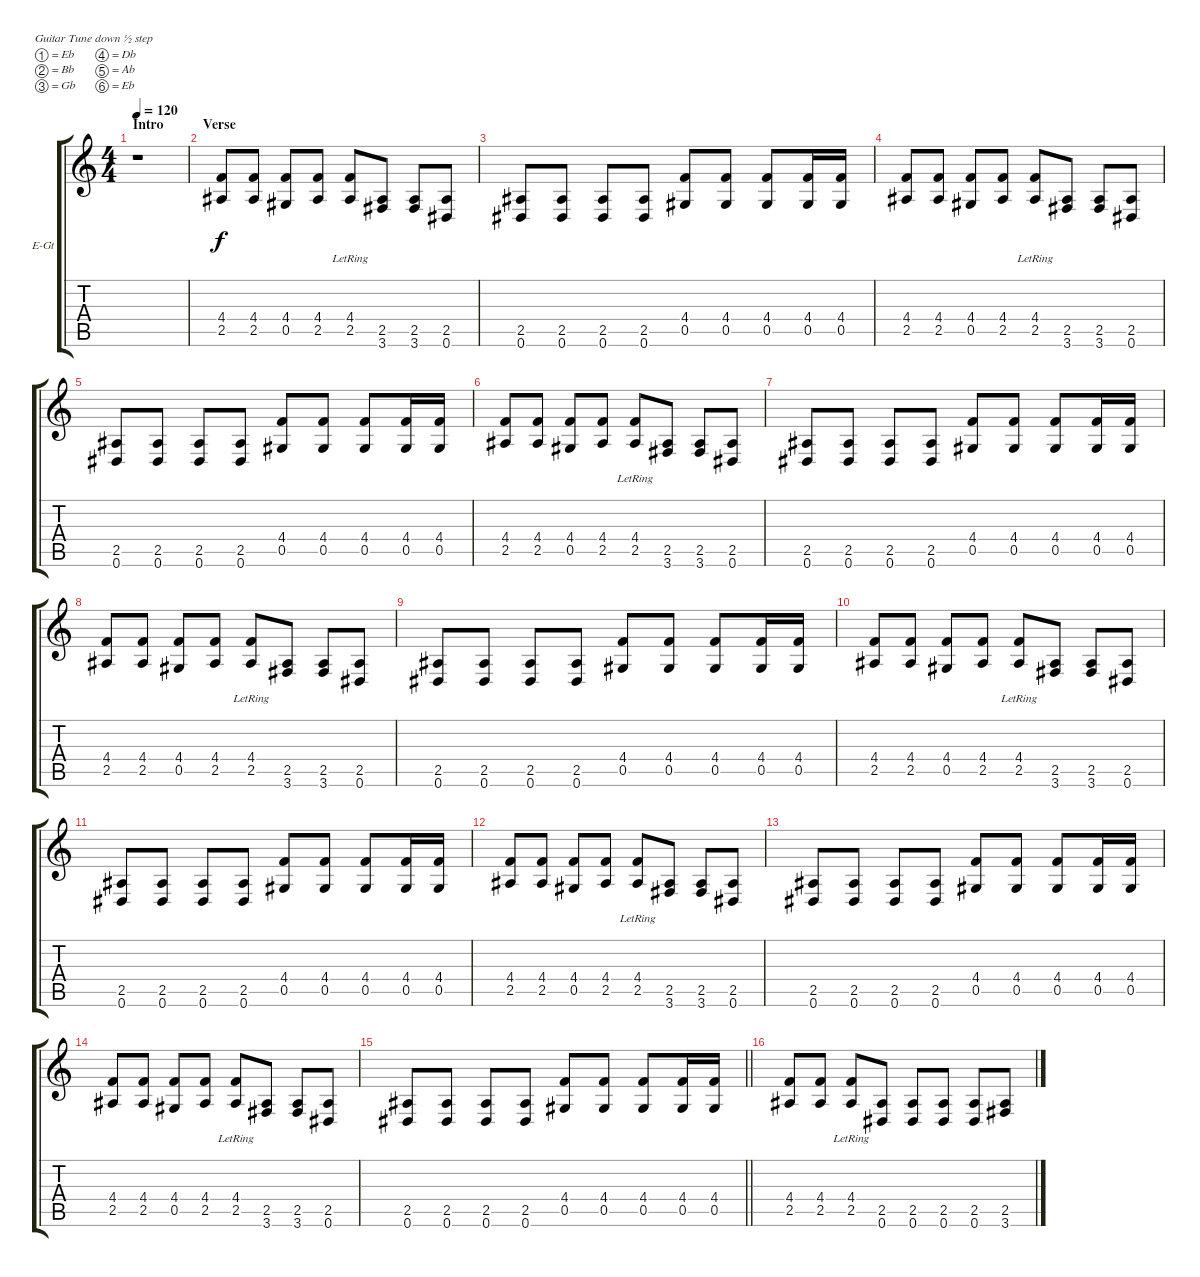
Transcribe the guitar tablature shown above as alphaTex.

\bracketExtendMode groupsimilarinstruments
\firstSystemTrackNameOrientation horizontal
\otherSystemsTrackNameOrientation horizontal
\track ("Rhythm Guitar" "E-Gt") {instrument electricguitarjazz}
\staff {score tabs}
\tuning (Eb4 Bb3 Gb3 Db3 Ab2 Eb2)
\ts (4 4)
\section ("" "Intro")
\tempo 120
\clef g2
\ks c
r.1{dy f instrument electricguitarjazz} |
\section ("" "Verse")
(4.4 2.5).8 (4.4 2.5).8 (4.4 0.5).8 (4.4 2.5).8 (4.4{lr} 2.5).8 (2.5 3.6).8 (2.5 3.6).8 (2.5 0.6).8 |
(2.5 0.6).8 (2.5 0.6).8 (2.5 0.6).8 (2.5 0.6).8 (0.5 4.4).8 (0.5 4.4).8 (0.5 4.4).8 (4.4 0.5).16 (4.4 0.5).16 |
(4.4 2.5).8 (4.4 2.5).8 (4.4 0.5).8 (4.4 2.5).8 (4.4{lr} 2.5).8 (2.5 3.6).8 (2.5 3.6).8 (2.5 0.6).8 |
(2.5 0.6).8 (2.5 0.6).8 (2.5 0.6).8 (2.5 0.6).8 (0.5 4.4).8 (0.5 4.4).8 (0.5 4.4).8 (4.4 0.5).16 (4.4 0.5).16 |
(4.4 2.5).8 (4.4 2.5).8 (4.4 0.5).8 (4.4 2.5).8 (4.4{lr} 2.5).8 (2.5 3.6).8 (2.5 3.6).8 (2.5 0.6).8 |
(2.5 0.6).8 (2.5 0.6).8 (2.5 0.6).8 (2.5 0.6).8 (0.5 4.4).8 (0.5 4.4).8 (0.5 4.4).8 (4.4 0.5).16 (4.4 0.5).16 |
(4.4 2.5).8 (4.4 2.5).8 (4.4 0.5).8 (4.4 2.5).8 (4.4{lr} 2.5).8 (2.5 3.6).8 (2.5 3.6).8 (2.5 0.6).8 |
(2.5 0.6).8 (2.5 0.6).8 (2.5 0.6).8 (2.5 0.6).8 (0.5 4.4).8 (0.5 4.4).8 (0.5 4.4).8 (4.4 0.5).16 (4.4 0.5).16 |
(4.4 2.5).8 (4.4 2.5).8 (4.4 0.5).8 (4.4 2.5).8 (4.4{lr} 2.5).8 (2.5 3.6).8 (2.5 3.6).8 (2.5 0.6).8 |
(2.5 0.6).8 (2.5 0.6).8 (2.5 0.6).8 (2.5 0.6).8 (0.5 4.4).8 (0.5 4.4).8 (0.5 4.4).8 (4.4 0.5).16 (4.4 0.5).16 |
(4.4 2.5).8 (4.4 2.5).8 (4.4 0.5).8 (4.4 2.5).8 (4.4{lr} 2.5).8 (2.5 3.6).8 (2.5 3.6).8 (2.5 0.6).8 |
(2.5 0.6).8 (2.5 0.6).8 (2.5 0.6).8 (2.5 0.6).8 (0.5 4.4).8 (0.5 4.4).8 (0.5 4.4).8 (4.4 0.5).16 (4.4 0.5).16 |
(4.4 2.5).8 (4.4 2.5).8 (4.4 0.5).8 (4.4 2.5).8 (4.4{lr} 2.5).8 (2.5 3.6).8 (2.5 3.6).8 (2.5 0.6).8 |
\barLineRight lightlight
(2.5 0.6).8 (2.5 0.6).8 (2.5 0.6).8 (2.5 0.6).8 (0.5 4.4).8 (0.5 4.4).8 (0.5 4.4).8 (4.4 0.5).16 (4.4 0.5).16 |
(4.4 2.5).8 (4.4 2.5).8 (4.4{lr} 2.5).8 (2.5 0.6).8 (2.5 0.6).8 (2.5 0.6).8 (2.5 0.6).8 (2.5 3.6).8
